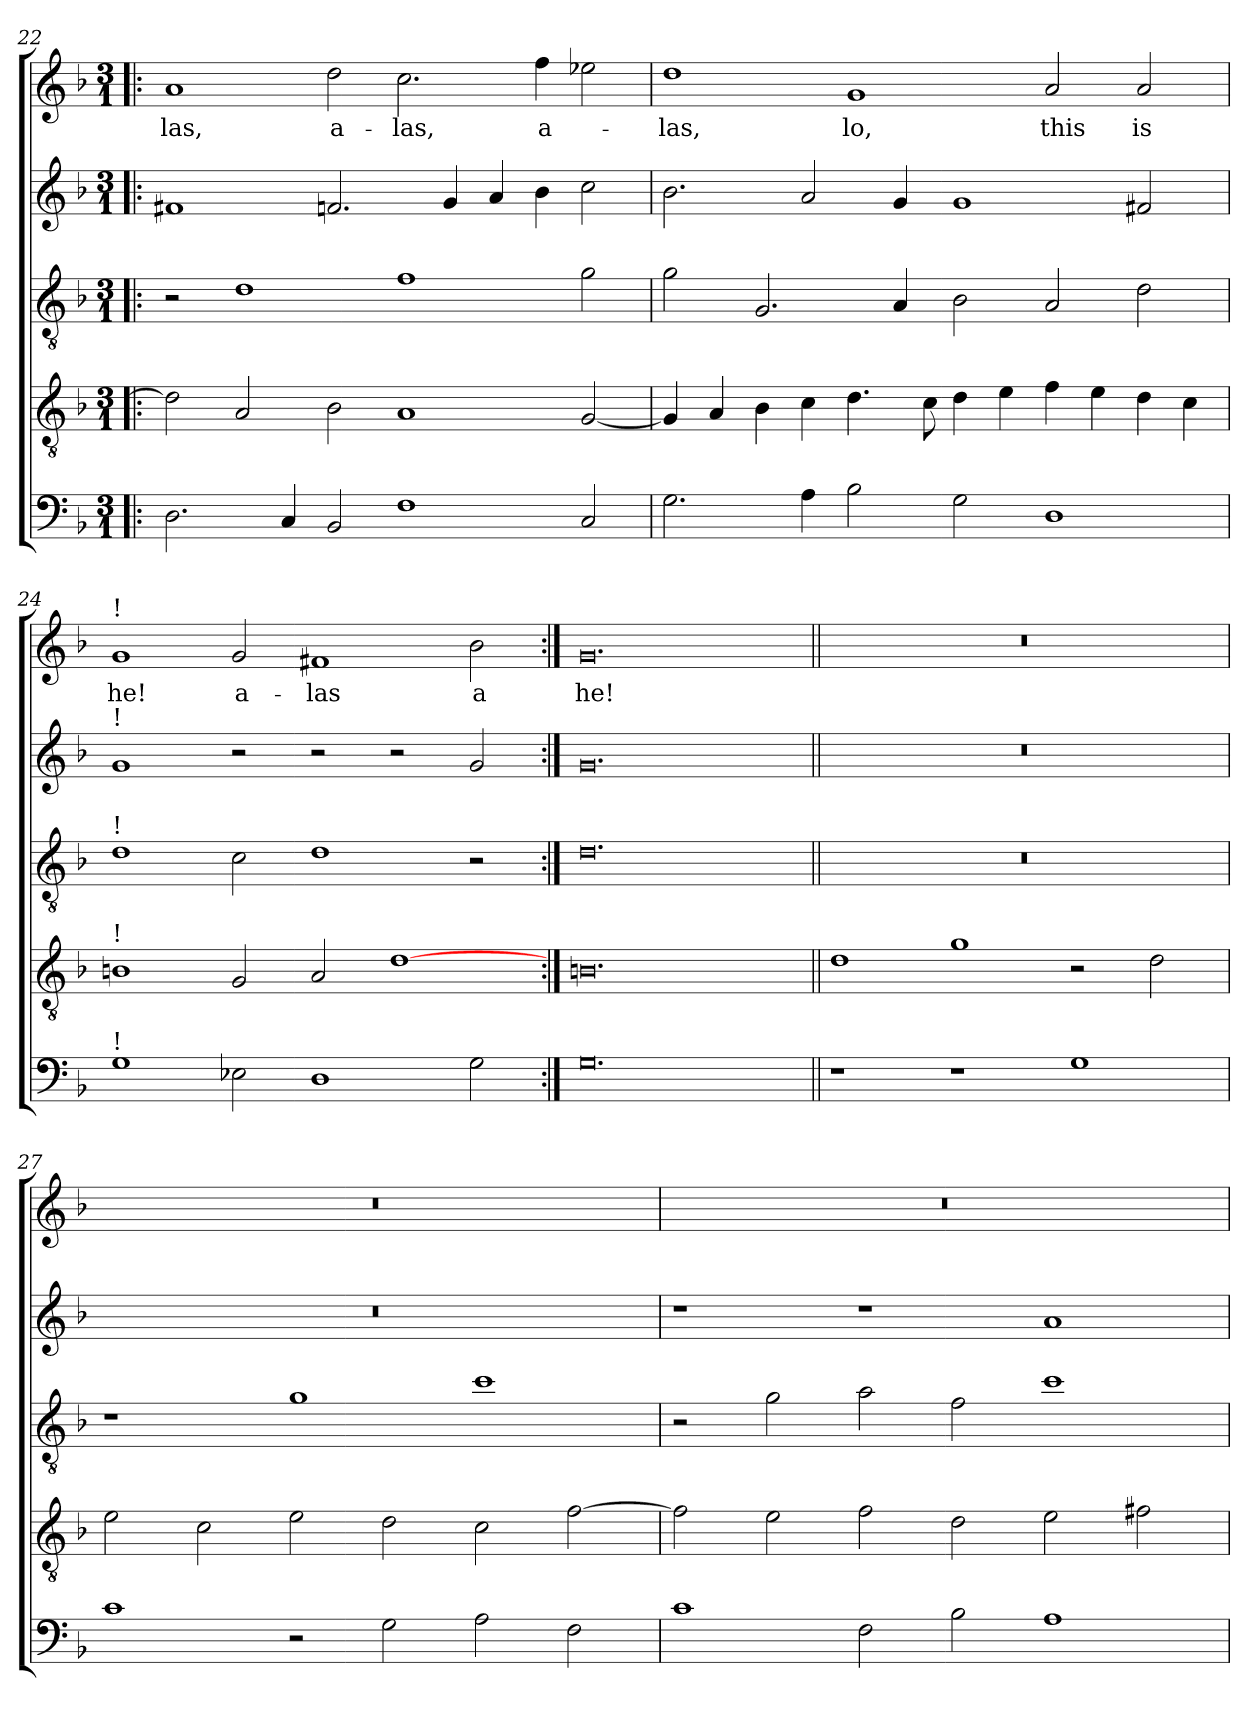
**kern	**kern	**kern	**kern	**kern	**text
*part5	*part4	*part3	*part2	*part1	*part1
*staff5	*staff4	*staff3	*staff2	*staff1	*staff1
*clefF4	*clefGv2	*clefGv2	*clefG2	*clefG2	*
*k[b-]	*k[b-]	*k[b-]	*k[b-]	*k[b-]	*
*F:	*F:	*F:	*F:	*F:	*
*M3/1	*M3/1	*M3/1	*M3/1	*M3/1	*
=22!|:	=22!|:	=22!|:	=22!|:	=22!|:	=22!|:
!	!	!	!	!	!LO:LY:b
2.D\	2d\]	2r	1f#X	1a	-las,
.	2A/	1d	.	.	.
4C/	.	.	.	.	.
!	!	!	!	!	!LO:LY:b
2BB-/	2B-\	.	2.fn/	2dd\	a-
!	!	!	!	!	!LO:LY:b
1F	1A	1f	.	2.cc\	-las,
.	.	.	4g/	.	.
.	.	.	4a/	.	.
!	!	!	!	!	!LO:LY:b
.	.	.	4b-\	4ff\	a-
2C/	[2G/	2g\	2cc\	2ee-X\	.
=23	=23	=23	=23	=23	=23
!	!	!	!	!	!LO:LY:b
2.G\	4G/]	2g\	2.b-\	1dd	-las,
.	4A/	.	.	.	.
.	4B-\	2.G/	.	.	.
4A\	4c\	.	2a/	.	.
!	!	!	!	!	!LO:LY:b
2B-\	4.d\	.	.	1g	lo,
.	.	4A/	4g/	.	.
.	8c\	.	.	.	.
2G\	4d\	2B-\	1g	.	.
.	4e\	.	.	.	.
!	!	!	!	!	!LO:LY:b
1D	4f\	2A/	.	2a/	this
.	4e\	.	.	.	.
!	!	!	!	!	!LO:LY:b
.	4d\	2d\	2f#X/	2a/	is
.	4c\	.	.	.	.
=24	=24	=24	=24	=24	=24
!	!	!	!	!LO:TX:a:t=!	!
!	!	!	!LO:TX:a:t=!	!	!
!	!	!LO:TX:a:t=!	!	!	!
!	!LO:TX:a:t=!	!	!	!	!
!LO:TX:a:t=!	!	!	!	!	!
!	!	!	!	!	!LO:LY:b
1G	1Bn	1d	1g	1g	he!
!	!	!	!	!	!LO:LY:b
2E-X\	2G/	2c\	2r	2g/	a-
!	!	!	!	!	!LO:LY:b
1D	2A/	1d	2r	1f#X	-las
.	[1d	.	2r	.	.
!	!	!	!	!	!LO:LY:b
2G\	.	2r	2g/	2b-\	a
!!LO:LB:g=z
=25:|!	=25:|!	=25:|!	=25:|!	=25:|!	=25:|!
!	!	!	!	!	!LO:LY:b
0.G	0.Bn	0.d	0.g	0.g	he!
=26||	=26||	=26||	=26||	=26||	=26||
1r	1d	0.r	0.r	0.r	.
1r	1g	.	.	.	.
1G	2r	.	.	.	.
.	2d\	.	.	.	.
=27	=27	=27	=27	=27	=27
1c	2e\	1r	0.r	0.r	.
.	2c\	.	.	.	.
2r	2e\	1g	.	.	.
2G\	2d\	.	.	.	.
2A\	2c\	1cc	.	.	.
2F\	[2f\	.	.	.	.
=28	=28	=28	=28	=28	=28
1c	2f\]	2r	1r	0.r	.
.	2e\	2g\	.	.	.
2F\	2f\	2a\	1r	.	.
2B-\	2d\	2f\	.	.	.
1A	2e\	1cc	1a	.	.
.	2f#X\	.	.	.	.
=	=	=	=	=	=
*-	*-	*-	*-	*-	*-
